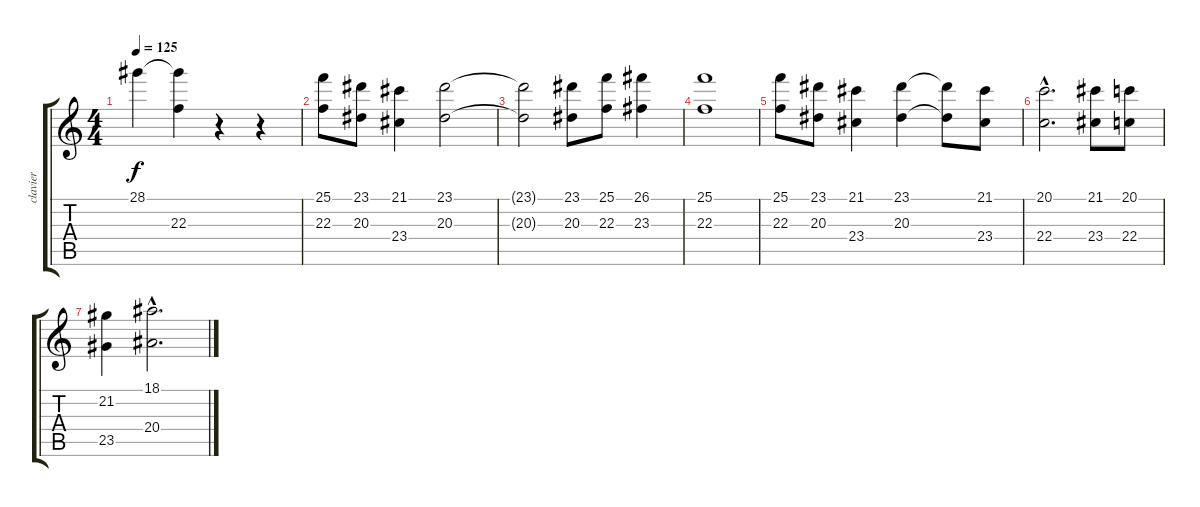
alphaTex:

\track ("clavier" "clavier") {instrument stringensemble1}
\staff {score tabs}
\tuning (E4 B3 G3 D3 A2 E2) {hide}
\ts (4 4)
\tempo 125
\clef g2
\ks c
28.1{t}.4{dy f} (28.1{t} 22.3{t}).4 r.4 r.4 |
(25.1 22.3).8{volume 13} (23.1 20.3).8 (21.1 23.4).4 (23.1 20.3).2 |
(23.1{t} 20.3{t}).2 (23.1 20.3).8 (25.1 22.3).8 (26.1 23.3).4 |
(25.1 22.3).1 |
(25.1 22.3).8 (23.1 20.3).8 (21.1 23.4).4 (23.1 20.3).4 (23.1{t} 20.3{t}).8 (21.1 23.4).8 |
(20.1{hac} 22.4{hac}).2{d} (21.1 23.4).8 (20.1 22.4).8 |
(21.2 23.5).4 (18.1{hac} 20.4{hac}).2{d}
